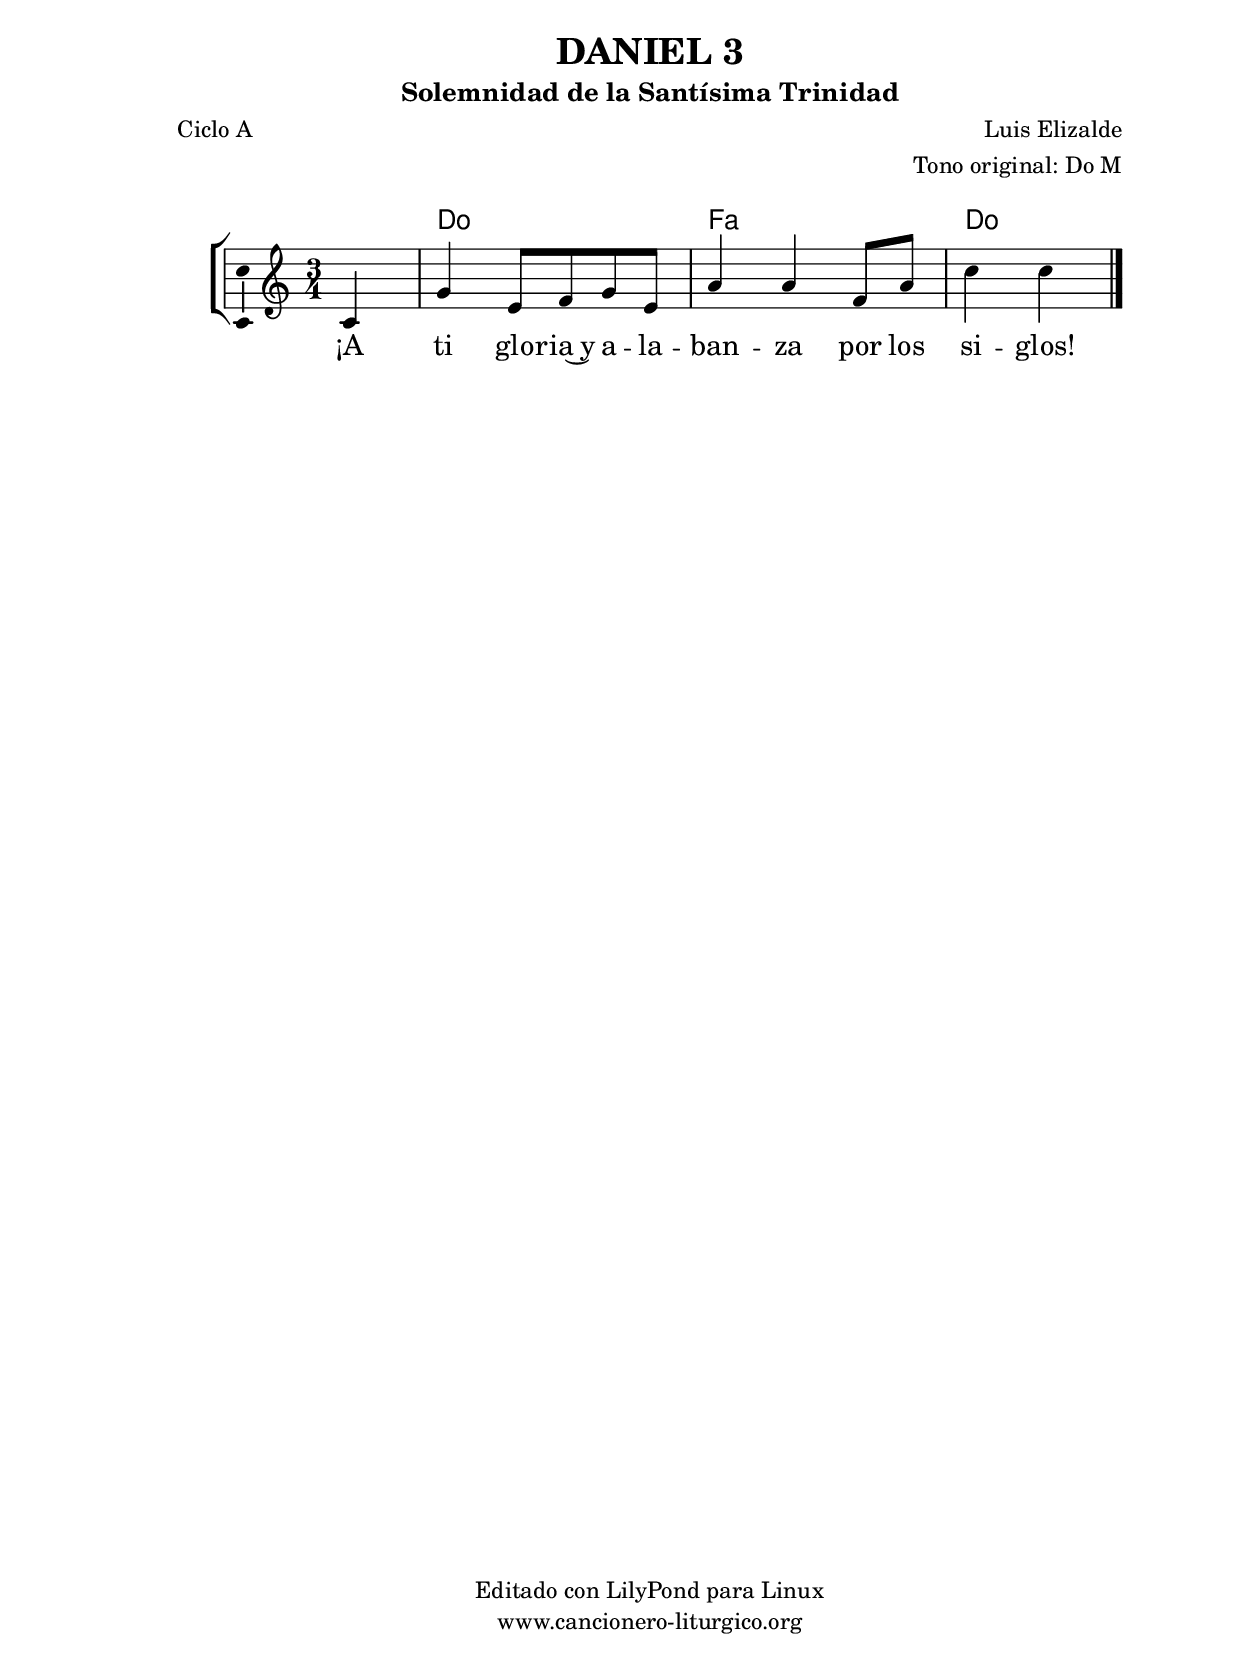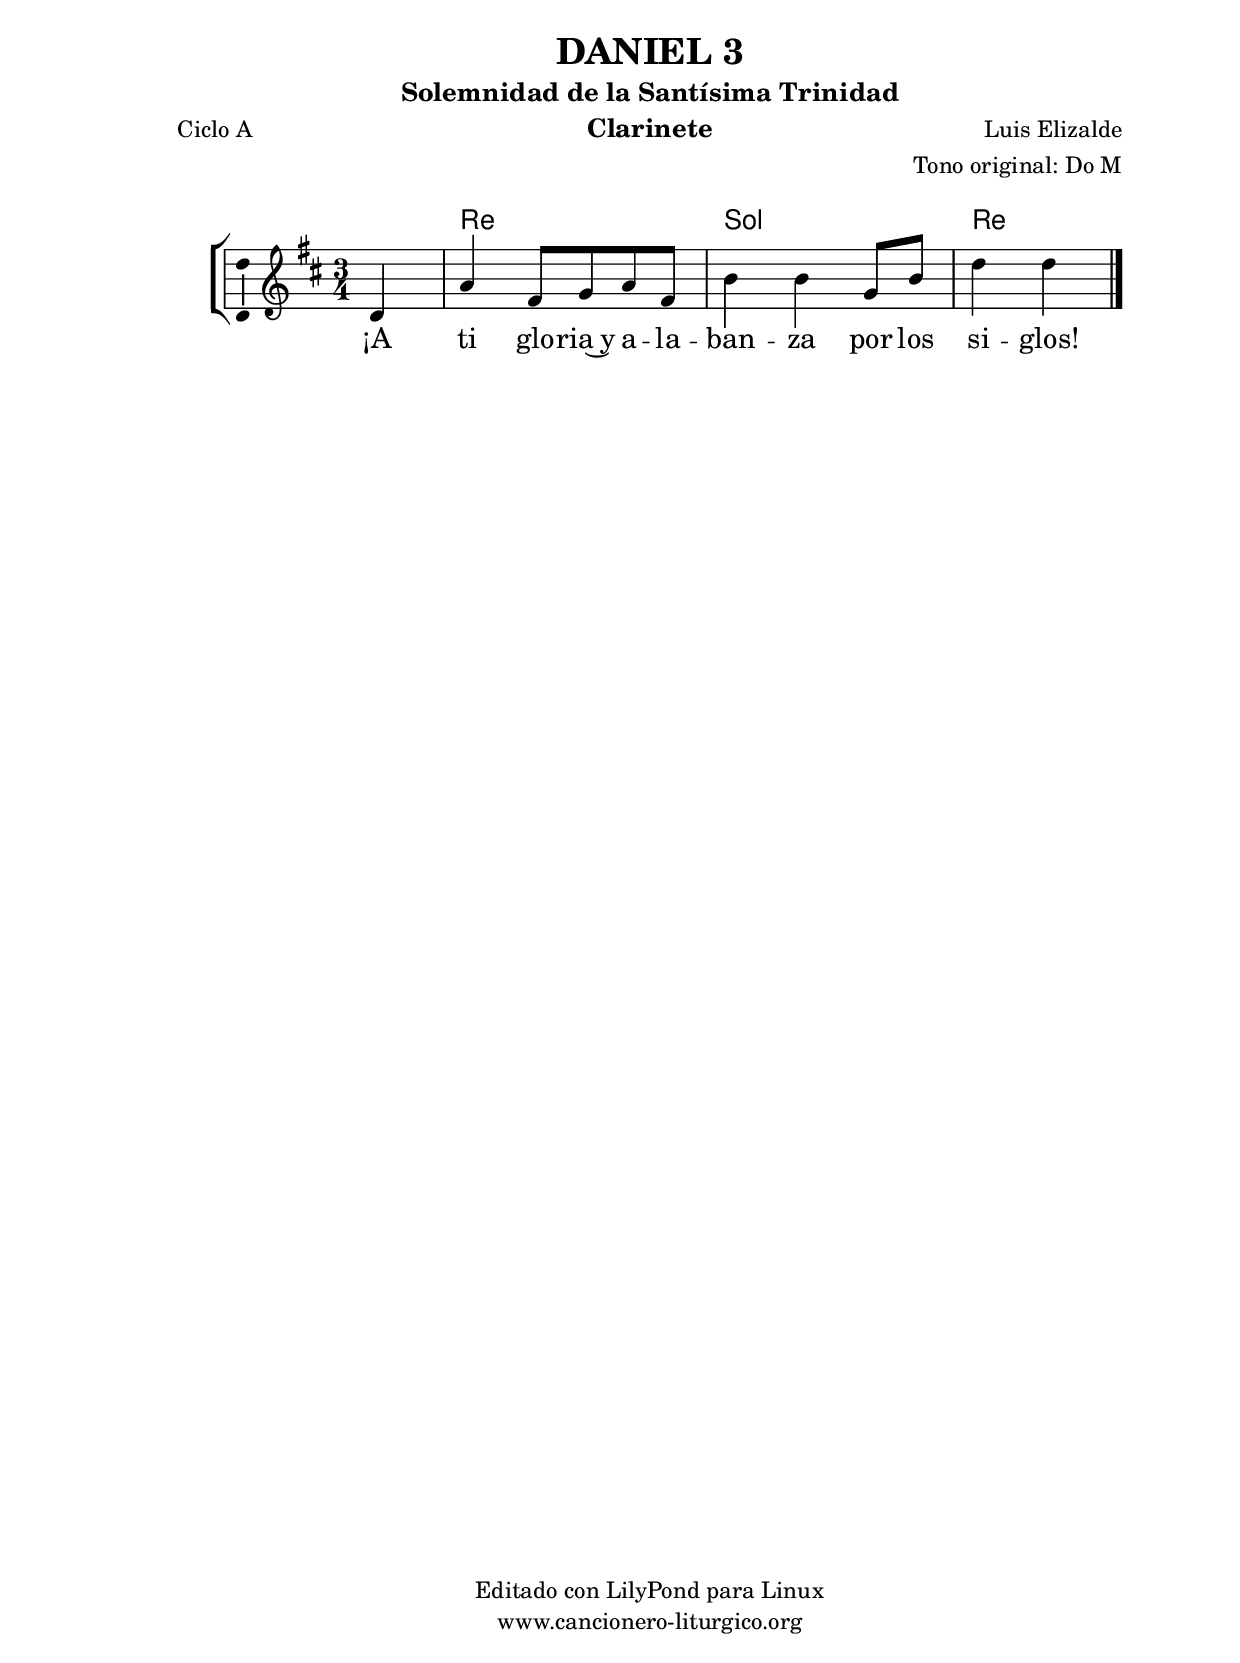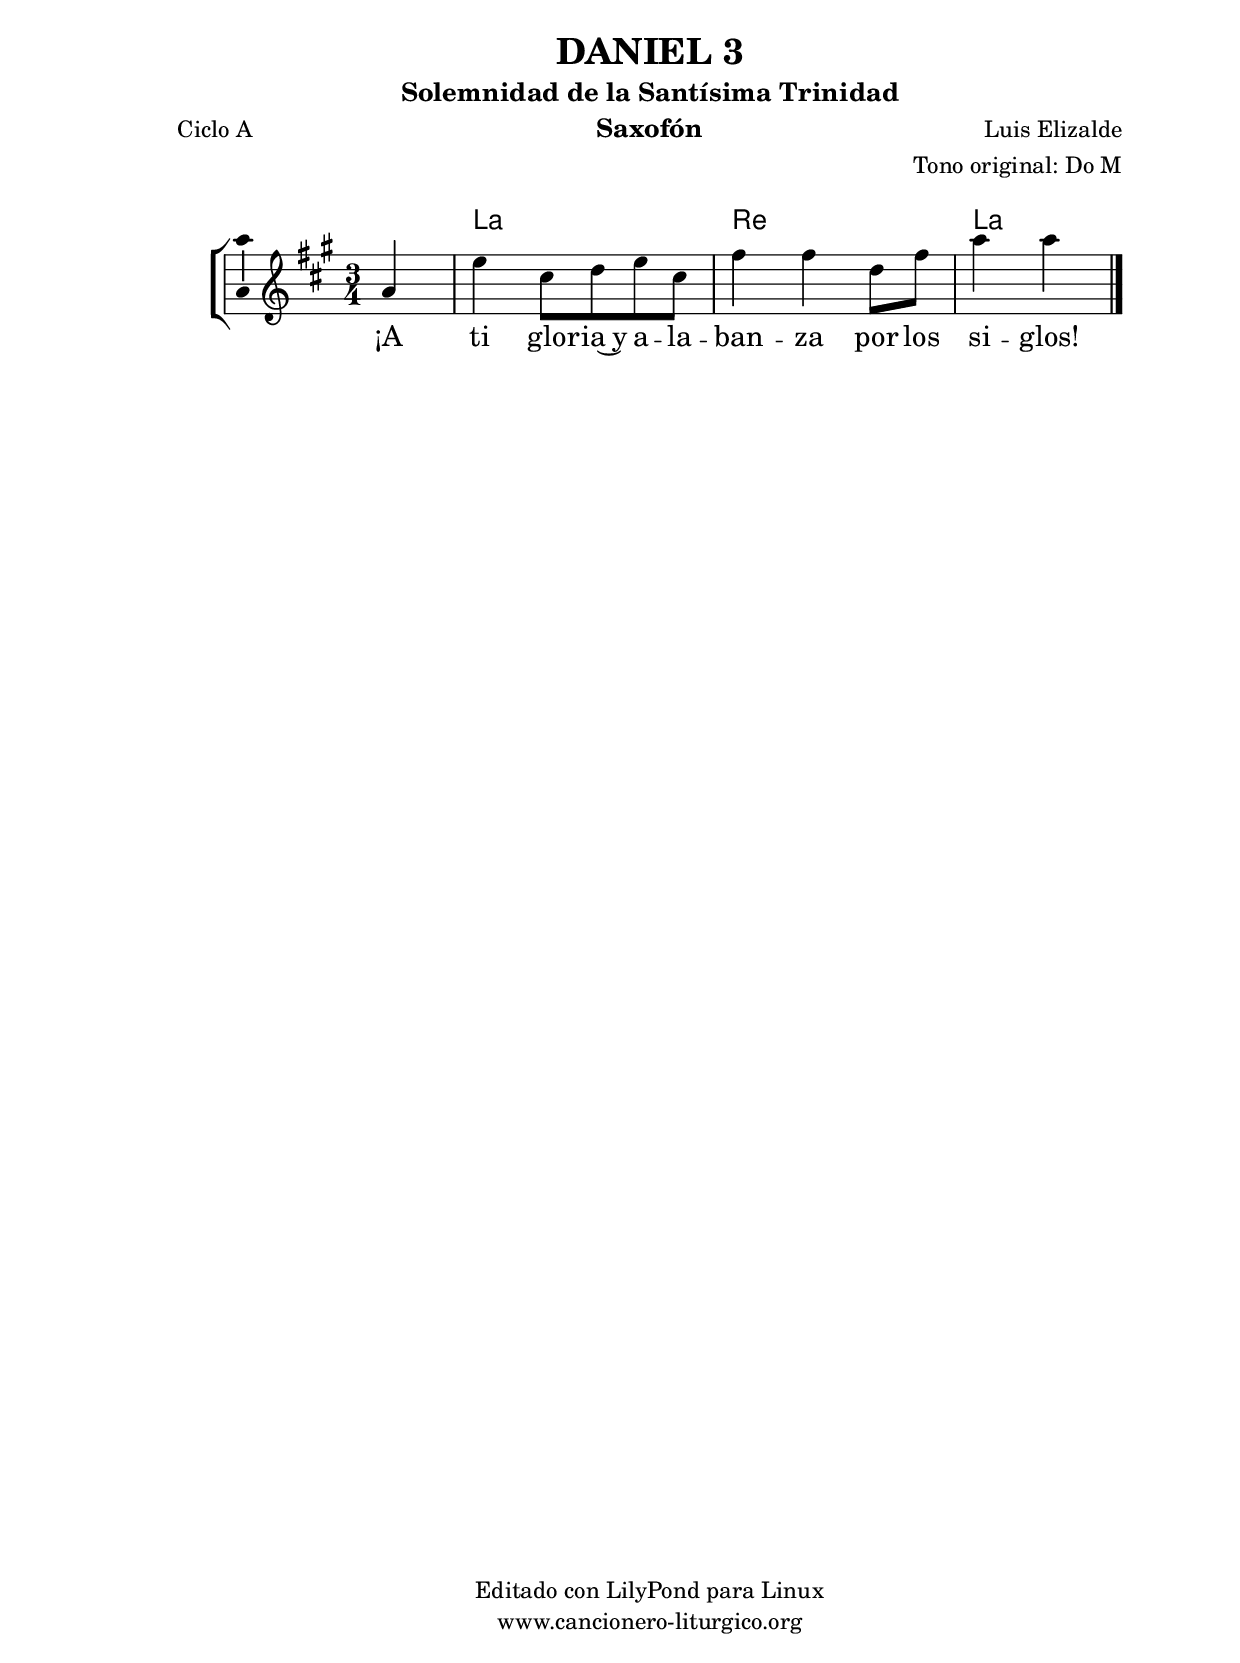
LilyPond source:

%
%para convertir .midi en .wav:
%timidity filename.midi -Ow -o finename.wav
%
%
%Para convertir de .wav a .mp3:
%lame -h -m j filename.wav
%
%
%para escuchar el midi:
%timidity nombrefichero.midi
%


%versión de lilypond para la que se ha escrito esta partitura:
\version "2.16.0"

	%Tamaño papel
	#(set-default-paper-size "a4")
	%Tamaño partitura
	#(set-global-staff-size 20)
	%No responde al pulsar sobre una nota
	#(ly:set-option 'point-and-click #f)

%parámetros del encabezamiento:
\header {
	title = "DANIEL 3"
	subtitle = "Solemnidad de la Santísima Trinidad"
	composer = "Luis Elizalde"
	poet = "Ciclo A"
	meter = ""
	arranger = "Tono original: Do M"
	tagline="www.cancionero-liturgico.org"
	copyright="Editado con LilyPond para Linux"
	tiempo = "Ordinario"
	usos = "Salmo"
	letra = "¡A ti gloria y alabanza por los siglos!"
	}

%parámetros asociados al papel:
\paper  {
	oddHeaderMarkup = \markup {\fill-line { \on-the-fly #not-first-page \fromproperty #'header:title \on-the-fly #not-first-page \fromproperty #'header:composer }}
	evenHeaderMarkup = \markup {\fill-line { \fromproperty #'header:composer \fromproperty #'header:title }}
	#(set-paper-size "a4")
	print-page-number = ##f
	first-page-number = 1
	print-first-page-number = ##f
%	head-separation = 3.0 \cm
	top-margin = 2.0 \cm
	bottom-margin = 0.5\cm
%%%	bottom-margin = -1.0\cm
	left-margin = 3.0 \cm
	line-width = 16.0 \cm 
	indent = 8\mm
	interscoreline = 2.\mm
	between-system-space = 15\mm
%	para que las partituras no llenen la hoja:
	ragged-bottom = ##t
%	idem para la última hoja:
	ragged-last-bottom = ##f
%	para que las partituras llenen el ancho del papel:
	ragged-last = ##f
	after-title-space = 2.5 \cm
%page-count=1
%system-count=1

	%Flexible Vertical Spacing
%	markup-markup-spacing =
%	#'((basic-distance . 15) (minimum-distance . 15) (padding . 3))
	markup-system-spacing =
	#'((basic-distance . 15) (minimum-distance . 15) (padding . 3))
	system-system-spacing =
	#'((basic-distance . 15) (minimum-distance . 15) (padding . 3))
	score-system-spacing =
	#'((basic-distance . 15) (minimum-distance . 15) (padding . 5))
%	top-system-spacing = % header
%	#'((basic-distance . 8) (minimum-distance . 0) (padding . 3))
%	top-markup-spacing =
%	#'((basic-distance . 20) (minimum-distance . 20) (padding . 3))
	last-bottom-spacing = % footer
	#'((basic-distance . 5) (minimum-distance . 5) (padding . 3))
%	score-markup-spacing =
%	#'((basic-distance . 16) (minimum-distance . 13) (padding . 3))

	}


%parámetros que afectan a toda la partitura:
global =  {
	%clave de sol (G):
	\clef G
	%armadura:
%	\transpose g f
	\key c \major
	\tempo 4=100
	\set Score.tempoHideNote = ##t
	}


acordes = {
	\italianChords
	\chordmode {
%	\transpose g f
{

s4
c2. f c2 %s4

	}
	}
}


melodia = 
%	\transpose g f
{
	\relative c'{

\time 3/4
\partial4
c4
g'4 e8 f g e
a4 a f8 a
c4 c %s4

	\bar "|."
	}
	}


texto = \lyricmode {
¡A ti glo -- ria~y a -- la -- ban -- za por los si -- glos!
	}


acordesStaff = \context ChordNames = acordesStaff <<
	\set chordChanges = ##t
	\acordes
	>>


vozStaff = \context Voice = vozStaff
\with {\consists "Ambitus_engraver"}
<<
%	\set Staff.instrumentName = ""
%	\set Staff.shortInstrumentName = ""
%	\set Staff.midiInstrument = #"clarinet"
%	\set Staff.midiInstrument = #"cello"
%	\set Staff.midiInstrument = #"flute"
	\set Staff.midiInstrument = #"electric guitar (jazz)"
%	\set Staff.midiInstrument = #"english horn"
%	\set Staff.midiInstrument = #"violin"
%	\set Staff.midiInstrument = #"glockenspiel"
	\set Staff.midiMinimumVolume = #0.7
	\set Staff.midiMaximumVolume = #0.9
	\global
	\melodia
	>>


textoStaff = \context Lyrics = textoStaff <<
	\lyricsto vozStaff \texto
	>>

\book {
	\score {
		\context ChoirStaff {
			\override StaffGroup.SystemStartBracket #'collapse-height = #1
			\override Score.SystemStartBar #'collapse-height = #1
			<<
			\acordesStaff
			\vozStaff
			\textoStaff
			>>
			}
		\layout {
	    		\context {
				\Lyrics
				\override LyricText #'font-size = #2
				}
	   		 \context {
				\Score
				%fontSize = #3
				\override StaffSymbol #'staff-space = #(magstep +3)
				%\override Beam #'thickness = #0.55
				%\override SpacingSpanner #'spacing-increment = #1.0
				%\override Slur #'height-limit = #1.5
				}
			}
		}
	\score {
		\unfoldRepeats
		\context ChoirStaff {
			<<
			\acordesStaff
			\vozStaff
			>>
			}
		\midi {
	  		\context {
	  			\Score
				tempoWholesPerMinute = #(ly:make-moment 70 4)
				}
			}
		}
	}

%Partitura para clarinete
#(define output-suffix "C")
\book {
	\header{
		instrument = "Clarinete"
		}
	\score {
		\context ChoirStaff {
			\override StaffGroup.SystemStartBracket #'collapse-height = #1
			\override Score.SystemStartBar #'collapse-height = #1
\transpose c d
			<<
			\acordesStaff
			\vozStaff
			\textoStaff
			>>
			}
		\layout {
	    		\context {
				\Lyrics
				\override LyricText #'font-size = #2
				}
	   		 \context {
				\Score
				%fontSize = #3
				\override StaffSymbol #'staff-space = #(magstep +3)
				%\override Beam #'thickness = #0.55
				%\override SpacingSpanner #'spacing-increment = #1.0
				%\override Slur #'height-limit = #1.5
				}
			}
		}
	}

%Partitura para saxofón
#(define output-suffix "S")
\book {
	\header{
		instrument = "Saxofón"
		}
	\score {
		\context ChoirStaff {
			\override StaffGroup.SystemStartBracket #'collapse-height = #1
			\override Score.SystemStartBar #'collapse-height = #1
\transpose c a
			<<
			\acordesStaff
			\vozStaff
			\textoStaff
			>>
			}
		\layout {
	    		\context {
				\Lyrics
				\override LyricText #'font-size = #2
				}
	   		 \context {
				\Score
				%fontSize = #3
				\override StaffSymbol #'staff-space = #(magstep +3)
				%\override Beam #'thickness = #0.55
				%\override SpacingSpanner #'spacing-increment = #1.0
				%\override Slur #'height-limit = #1.5
				}
			}
		}
	}

